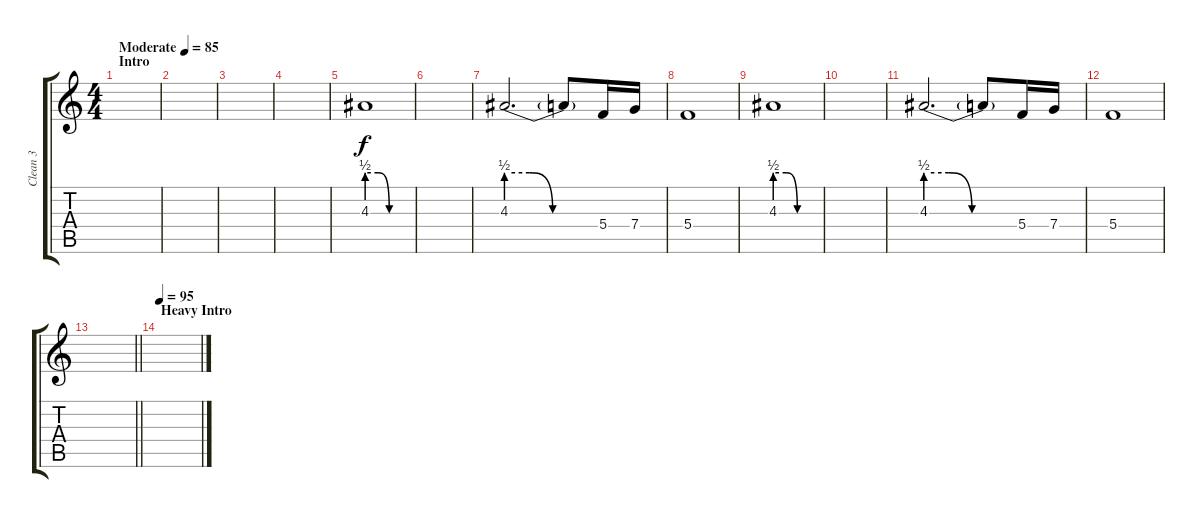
\track ("Clean 3" "Clean 3") {instrument acousticguitarsteel}
\staff {score tabs}
\tuning (D4 A3 F3 C3 G2 C2) {hide}
\ts (4 4)
\section ("" "Intro")
\tempo (85 "Moderate")
\clef g2
\ks c
|
|
|
|
4.3{be (custom 0 2 15 2 30 0 60 0)}.1 |
|
4.3{be (custom 0 2 15 2 30 0 60 0)}.2{d} 4.3{t}.8 5.4.16 7.4.16 |
5.4.1 |
4.3{be (custom 0 2 15 2 30 0 60 0)}.1 |
|
4.3{be (custom 0 2 15 2 30 0 60 0)}.2{d} 4.3{t}.8 5.4.16 7.4.16 |
5.4.1 |
\barLineRight lightlight
|
\section ("" "Heavy Intro")
\tempo 95
